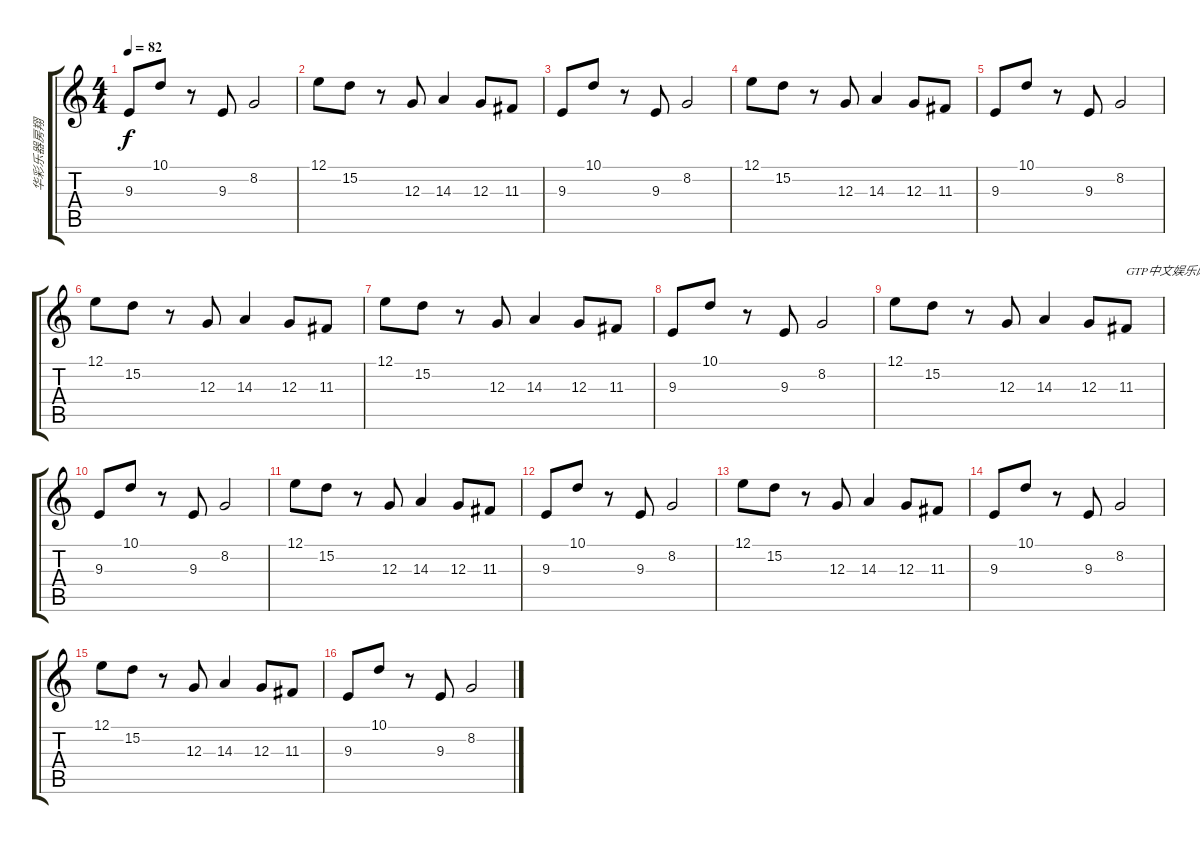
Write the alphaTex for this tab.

\track ("华彩乐器房翔" "华彩乐器房翔") {instrument fx1rain}
\staff {score tabs}
\tuning (E4 B3 G3 D3 A2 E2) {hide}
\ts (4 4)
\tempo 82
\clef g2
\ks c
9.3.8{dy f} 10.1.8 r.8 9.3.8 8.2.2 |
12.1.8 15.2.8 r.8 12.3.8 14.3.4 12.3.8 11.3.8 |
9.3.8 10.1.8 r.8 9.3.8 8.2.2 |
12.1.8 15.2.8 r.8 12.3.8 14.3.4 12.3.8 11.3.8 |
9.3.8 10.1.8 r.8 9.3.8 8.2.2 |
12.1.8 15.2.8 r.8 12.3.8 14.3.4 12.3.8 11.3.8 |
12.1.8 15.2.8 r.8 12.3.8 14.3.4 12.3.8 11.3.8 |
9.3.8 10.1.8 r.8 9.3.8 8.2.2 |
12.1.8 15.2.8 r.8 12.3.8 14.3.4 12.3.8 11.3.8{txt "GTP中文娱乐网为您提供优秀的谱子"} |
9.3.8 10.1.8 r.8 9.3.8 8.2.2 |
12.1.8 15.2.8 r.8 12.3.8 14.3.4 12.3.8 11.3.8 |
9.3.8 10.1.8 r.8 9.3.8 8.2.2 |
12.1.8 15.2.8 r.8 12.3.8 14.3.4 12.3.8 11.3.8 |
9.3.8 10.1.8 r.8 9.3.8 8.2.2 |
12.1.8 15.2.8 r.8 12.3.8 14.3.4 12.3.8 11.3.8 |
9.3.8 10.1.8 r.8 9.3.8 8.2.2
